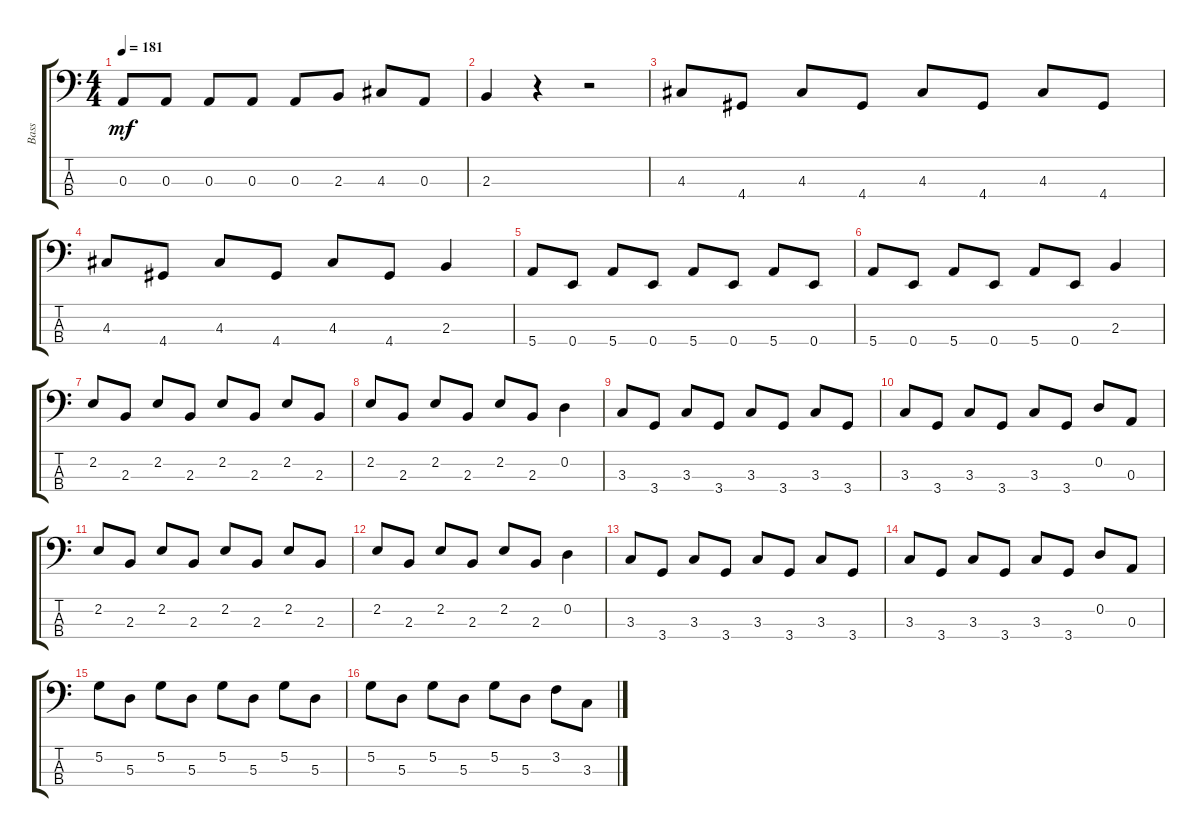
\track ("Bass" "Bass") {instrument electricbassfinger}
\staff {score tabs}
\tuning (G2 D2 A1 E1) {hide}
\ts (4 4)
\tempo 181
\clef f4
\ks c
0.3{t}.8{dy mf} 0.3.8 0.3.8 0.3.8 0.3.8 2.3.8 4.3.8 0.3.8 |
2.3.4 r.4 r.2 |
4.3.8 4.4.8 4.3.8 4.4.8 4.3.8 4.4.8 4.3.8 4.4.8 |
4.3.8 4.4.8 4.3.8 4.4.8 4.3.8 4.4.8 2.3.4 |
5.4.8 0.4.8 5.4.8 0.4.8 5.4.8 0.4.8 5.4.8 0.4.8 |
5.4.8 0.4.8 5.4.8 0.4.8 5.4.8 0.4.8 2.3.4 |
2.2.8 2.3.8 2.2.8 2.3.8 2.2.8 2.3.8 2.2.8 2.3.8 |
2.2.8 2.3.8 2.2.8 2.3.8 2.2.8 2.3.8 0.2.4 |
3.3.8 3.4.8 3.3.8 3.4.8 3.3.8 3.4.8 3.3.8 3.4.8 |
3.3.8 3.4.8 3.3.8 3.4.8 3.3.8 3.4.8 0.2.8 0.3.8 |
2.2.8 2.3.8 2.2.8 2.3.8 2.2.8 2.3.8 2.2.8 2.3.8 |
2.2.8 2.3.8 2.2.8 2.3.8 2.2.8 2.3.8 0.2.4 |
3.3.8 3.4.8 3.3.8 3.4.8 3.3.8 3.4.8 3.3.8 3.4.8 |
3.3.8 3.4.8 3.3.8 3.4.8 3.3.8 3.4.8 0.2.8 0.3.8 |
5.2.8 5.3.8 5.2.8 5.3.8 5.2.8 5.3.8 5.2.8 5.3.8 |
5.2.8 5.3.8 5.2.8 5.3.8 5.2.8 5.3.8 3.2.8 3.3.8
